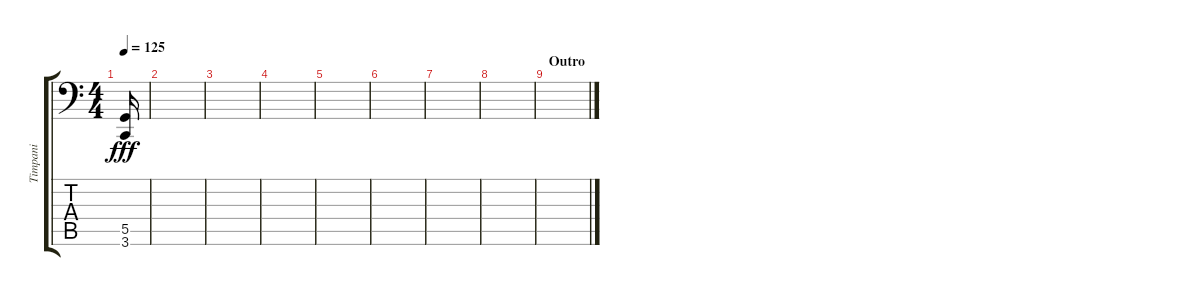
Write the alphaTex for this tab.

\track ("Timpani" "Timpani") {instrument timpani}
\staff {score tabs}
\tuning (A3 E3 C3 G2 D2 A1) {hide}
\ts (4 4)
\tempo 125
\clef f4
\ks c
(5.5 3.6).16{dy fff} |
|
|
|
|
|
|
|
\section ("" "Outro")
